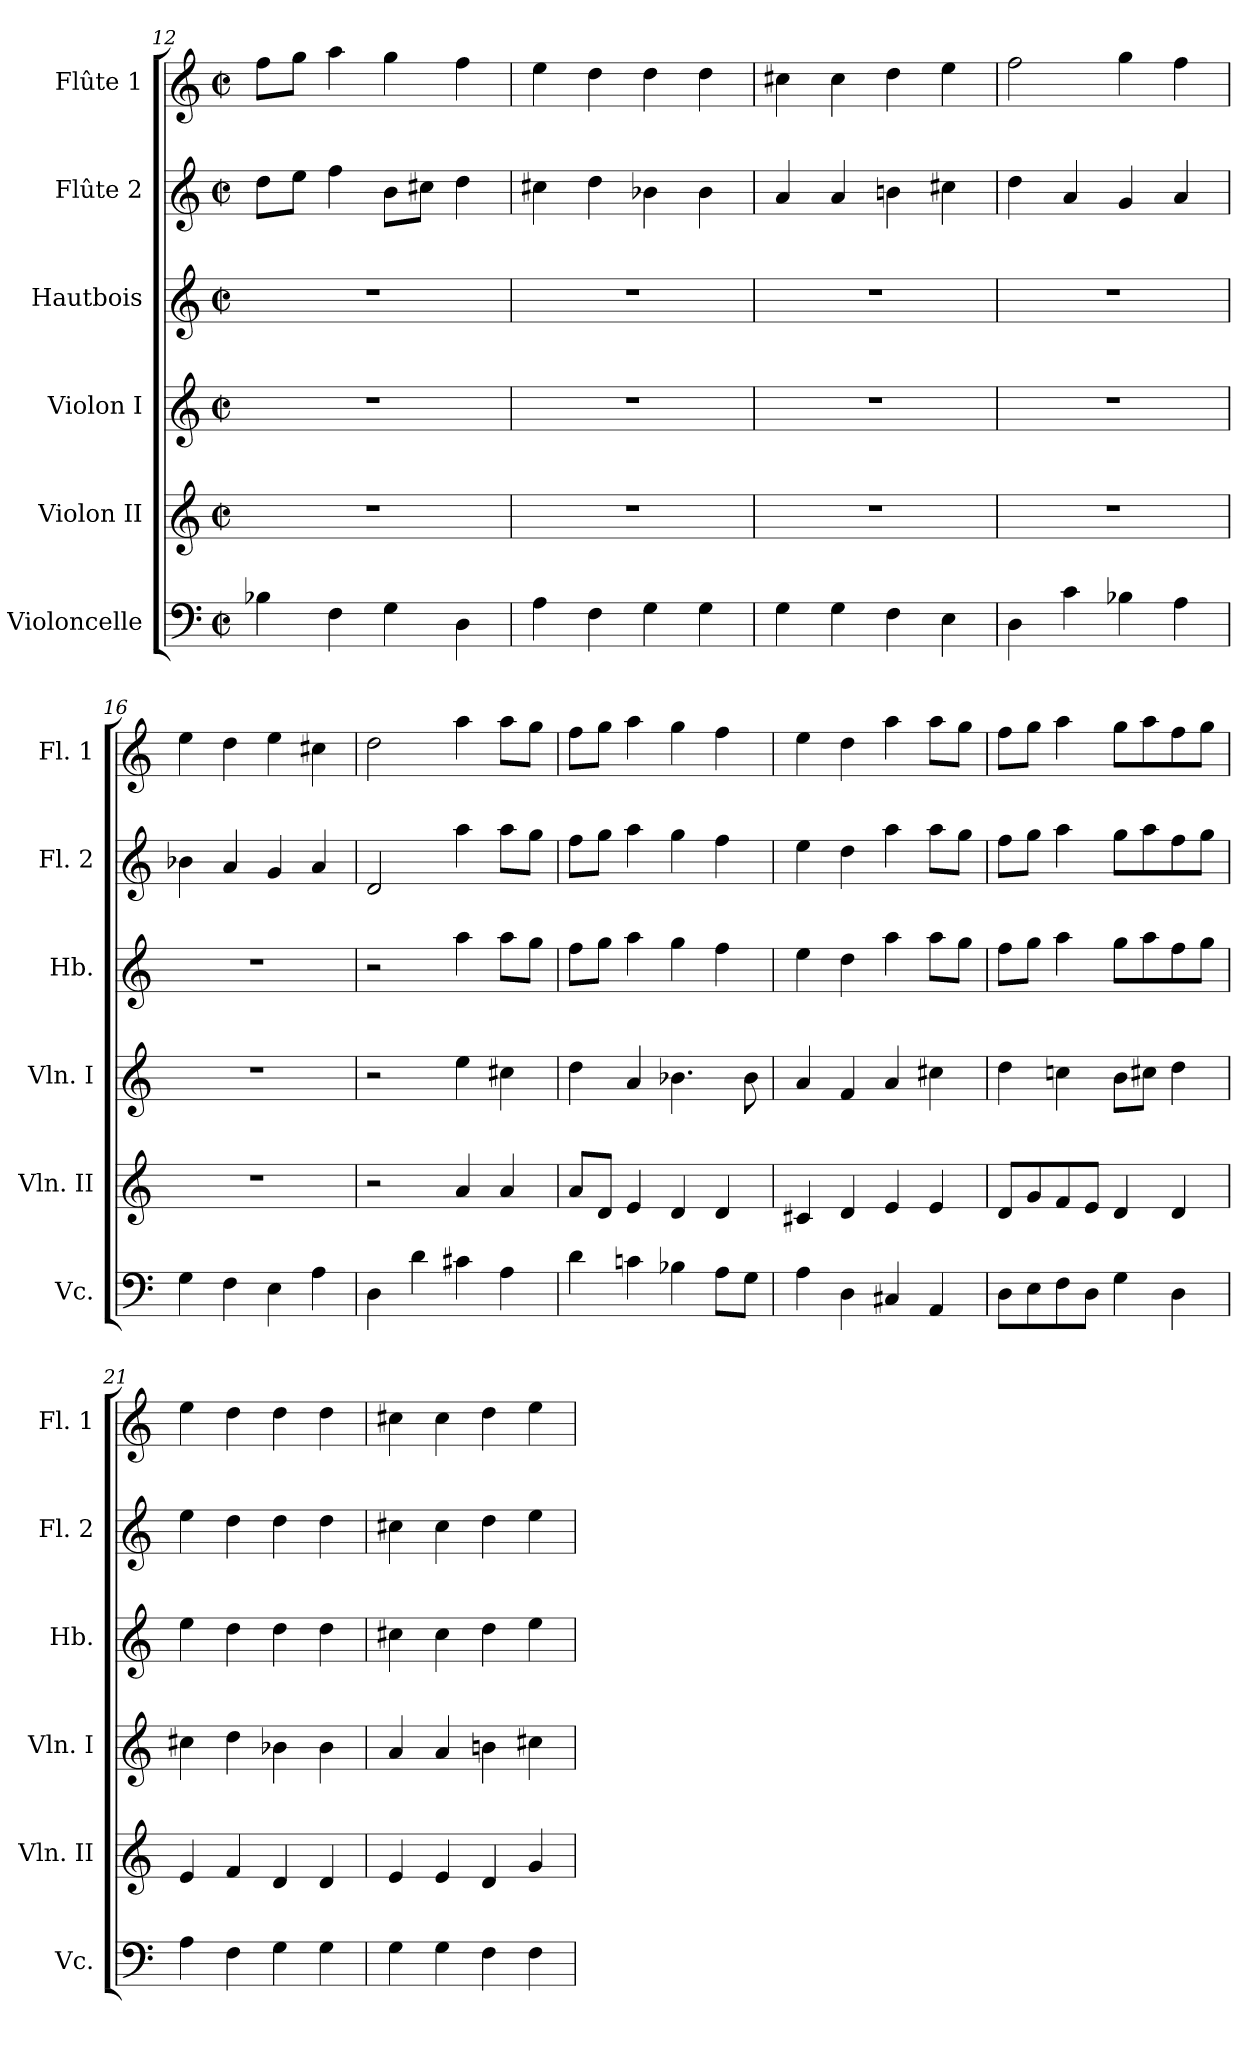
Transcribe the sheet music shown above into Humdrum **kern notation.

**kern	**kern	**kern	**kern	**kern	**kern
*part6	*part5	*part4	*part3	*part2	*part1
*staff6	*staff5	*staff4	*staff3	*staff2	*staff1
*I"Violoncelle	*I"Violon II	*I"Violon I	*I"Hautbois	*I"Flûte 2	*I"Flûte 1
*I'Vc.	*I'Vln. II	*I'Vln. I	*I'Hb.	*I'Fl. 2	*I'Fl. 1
*clefF4	*clefG2	*clefG2	*clefG2	*clefG2	*clefG2
*k[]	*k[]	*k[]	*k[]	*k[]	*k[]
*C:	*C:	*C:	*C:	*C:	*C:
*M2/2	*M2/2	*M2/2	*M2/2	*M2/2	*M2/2
*met(c|)	*met(c|)	*met(c|)	*met(c|)	*met(c|)	*met(c|)
=12	=12	=12	=12	=12	=12
4B-X\	1r	1r	1r	8dd\L	8ff\L
.	.	.	.	8ee\J	8gg\J
4F\	.	.	.	4ff\	4aa\
4G\	.	.	.	8b\L	4gg\
.	.	.	.	8cc#X\J	.
4D\	.	.	.	4dd\	4ff\
!!LO:LB:g=z
=13	=13	=13	=13	=13	=13
4A\	1r	1r	1r	4cc#X\	4ee\
4F\	.	.	.	4dd\	4dd\
4G\	.	.	.	4b-X\	4dd\
4G\	.	.	.	4b-\	4dd\
=14	=14	=14	=14	=14	=14
4G\	1r	1r	1r	4a/	4cc#X\
4G\	.	.	.	4a/	4cc#\
4F\	.	.	.	4bn\	4dd\
4E\	.	.	.	4cc#X\	4ee\
=15	=15	=15	=15	=15	=15
4D\	1r	1r	1r	4dd\	2ff\
4c\	.	.	.	4a/	.
4B-X\	.	.	.	4g/	4gg\
4A\	.	.	.	4a/	4ff\
=16	=16	=16	=16	=16	=16
4G\	1r	1r	1r	4b-X\	4ee\
4F\	.	.	.	4a/	4dd\
4E\	.	.	.	4g/	4ee\
4A\	.	.	.	4a/	4cc#X\
!!LO:PB:g=z
=17	=17	=17	=17	=17	=17
4D\	2r	2r	2r	2d/	2dd\
4d\	.	.	.	.	.
4c#X\	4a/	4ee\	4aa\	4aa\	4aa\
4A\	4a/	4cc#X\	8aa\L	8aa\L	8aa\L
.	.	.	8gg\J	8gg\J	8gg\J
=18	=18	=18	=18	=18	=18
4d\	8a/L	4dd\	8ff\L	8ff\L	8ff\L
.	8d/J	.	8gg\J	8gg\J	8gg\J
4cn\	4e/	4a/	4aa\	4aa\	4aa\
4B-X\	4d/	4.b-X\	4gg\	4gg\	4gg\
8A\L	4d/	.	4ff\	4ff\	4ff\
8G\J	.	8b-\	.	.	.
=19	=19	=19	=19	=19	=19
4A\	4c#X/	4a/	4ee\	4ee\	4ee\
4D\	4d/	4f/	4dd\	4dd\	4dd\
4C#X/	4e/	4a/	4aa\	4aa\	4aa\
4AA/	4e/	4cc#X\	8aa\L	8aa\L	8aa\L
.	.	.	8gg\J	8gg\J	8gg\J
=20	=20	=20	=20	=20	=20
8D\L	8d/L	4dd\	8ff\L	8ff\L	8ff\L
8E\	8g/	.	8gg\J	8gg\J	8gg\J
8F\	8f/	4ccn\	4aa\	4aa\	4aa\
8D\J	8e/J	.	.	.	.
4G\	4d/	8b\L	8gg\L	8gg\L	8gg\L
.	.	8cc#X\J	8aa\	8aa\	8aa\
4D\	4d/	4dd\	8ff\	8ff\	8ff\
.	.	.	8gg\J	8gg\J	8gg\J
!!LO:LB:g=z
=21	=21	=21	=21	=21	=21
4A\	4e/	4cc#X\	4ee\	4ee\	4ee\
4F\	4f/	4dd\	4dd\	4dd\	4dd\
4G\	4d/	4b-X\	4dd\	4dd\	4dd\
4G\	4d/	4b-\	4dd\	4dd\	4dd\
=22	=22	=22	=22	=22	=22
4G\	4e/	4a/	4cc#X\	4cc#X\	4cc#X\
4G\	4e/	4a/	4cc#\	4cc#\	4cc#\
4F\	4d/	4bn\	4dd\	4dd\	4dd\
4F\	4g/	4cc#X\	4ee\	4ee\	4ee\
=	=	=	=	=	=
*-	*-	*-	*-	*-	*-
